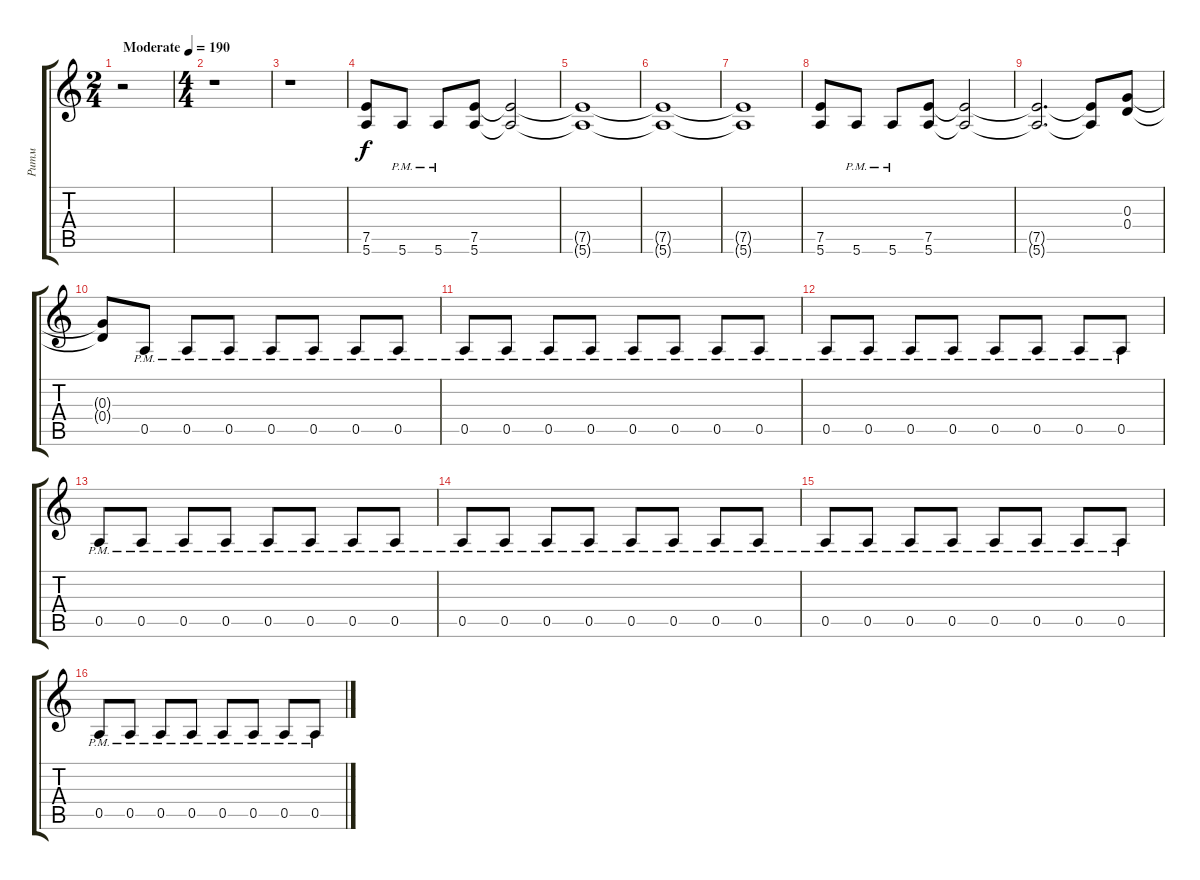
\track ("Ритм" "Ритм") {instrument distortionguitar}
\staff {score tabs}
\tuning (E4 B3 G3 D3 A2 E2) {hide}
\ts (2 4)
\tempo (190 "Moderate")
\clef g2
\ks c
r.2{dy f instrument distortionguitar} |
\ts (4 4)
r.1 |
r.1 |
(7.5 5.6).8 5.6{pm}.8 5.6{pm}.8 (7.5 5.6).8 (7.5{t} 5.6{t}).2 |
(7.5{t} 5.6{t}).1 |
(7.5{t} 5.6{t}).1 |
(7.5{t} 5.6{t}).1 |
(7.5 5.6).8 5.6{pm}.8 5.6{pm}.8 (7.5 5.6).8 (7.5{t} 5.6{t}).2 |
(7.5{t} 5.6{t}).2{d} (7.5{t} 5.6{t}).8 (0.3 0.4).8 |
(0.3{t} 0.4{t}).8 0.5{pm}.8 0.5{pm}.8 0.5{pm}.8 0.5{pm}.8 0.5{pm}.8 0.5{pm}.8 0.5{pm}.8 |
0.5{pm}.8 0.5{pm}.8 0.5{pm}.8 0.5{pm}.8 0.5{pm}.8 0.5{pm}.8 0.5{pm}.8 0.5{pm}.8 |
0.5{pm}.8 0.5{pm}.8 0.5{pm}.8 0.5{pm}.8 0.5{pm}.8 0.5{pm}.8 0.5{pm}.8 0.5{pm}.8 |
0.5{pm}.8 0.5{pm}.8 0.5{pm}.8 0.5{pm}.8 0.5{pm}.8 0.5{pm}.8 0.5{pm}.8 0.5{pm}.8 |
0.5{pm}.8 0.5{pm}.8 0.5{pm}.8 0.5{pm}.8 0.5{pm}.8 0.5{pm}.8 0.5{pm}.8 0.5{pm}.8 |
0.5{pm}.8 0.5{pm}.8 0.5{pm}.8 0.5{pm}.8 0.5{pm}.8 0.5{pm}.8 0.5{pm}.8 0.5{pm}.8 |
0.5{pm}.8 0.5{pm}.8 0.5{pm}.8 0.5{pm}.8 0.5{pm}.8 0.5{pm}.8 0.5{pm}.8 0.5{pm}.8
